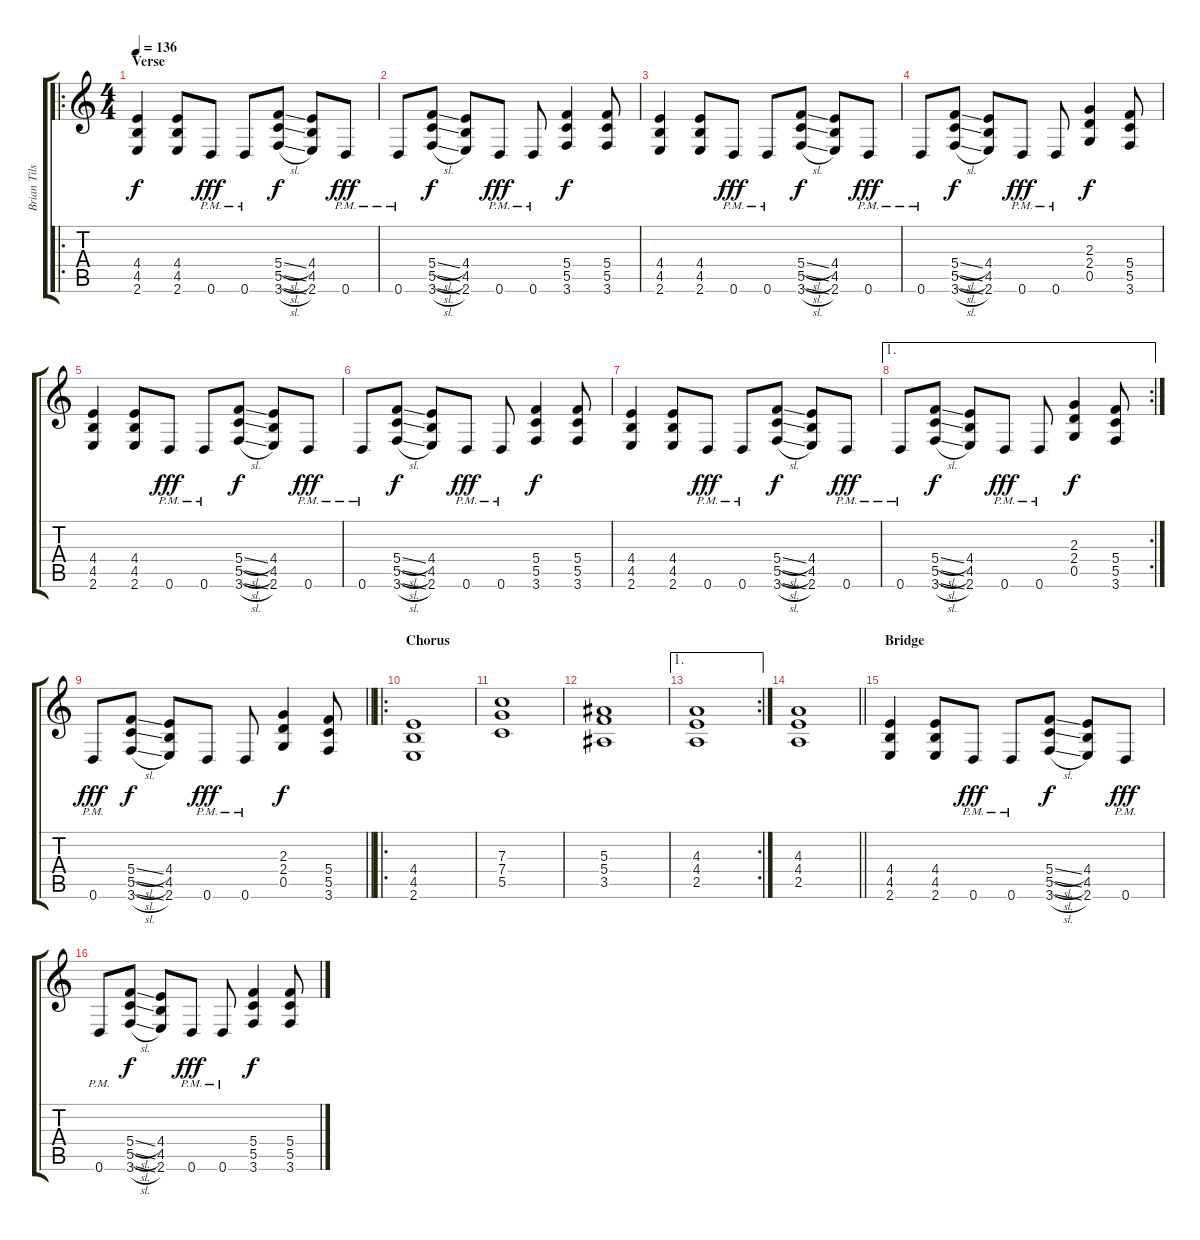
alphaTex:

\track ("Brian Tilse" "Brian Tils") {instrument distortionguitar}
\staff {score tabs}
\tuning (D4 A3 F3 C3 G2 D2) {hide}
\ro
\ts (4 4)
\section ("" "Verse")
\tempo 136
\clef g2
\ks c
(4.4 4.5 2.6).4{dy f} (4.4 4.5 2.6).8 0.6{pm}.8{dy fff} 0.6{pm}.8 (5.4{sl} 5.5{sl} 3.6{sl}).8{dy f} (4.4 4.5 2.6).8 0.6{pm}.8{dy fff} |
0.6{pm}.8 (5.4{sl} 5.5{sl} 3.6{sl}).8{dy f} (4.4 4.5 2.6).8 0.6{pm}.8{dy fff} 0.6{pm}.8 (5.4 5.5 3.6).4{dy f} (5.4 5.5 3.6).8 |
(4.4 4.5 2.6).4 (4.4 4.5 2.6).8 0.6{pm}.8{dy fff} 0.6{pm}.8 (5.4{sl} 5.5{sl} 3.6{sl}).8{dy f} (4.4 4.5 2.6).8 0.6{pm}.8{dy fff} |
0.6{pm}.8 (5.4{sl} 5.5{sl} 3.6{sl}).8{dy f} (4.4 4.5 2.6).8 0.6{pm}.8{dy fff} 0.6{pm}.8 (2.3 2.4 0.5).4{dy f} (5.4 5.5 3.6).8 |
(4.4 4.5 2.6).4 (4.4 4.5 2.6).8 0.6{pm}.8{dy fff} 0.6{pm}.8 (5.4{sl} 5.5{sl} 3.6{sl}).8{dy f} (4.4 4.5 2.6).8 0.6{pm}.8{dy fff} |
0.6{pm}.8 (5.4{sl} 5.5{sl} 3.6{sl}).8{dy f} (4.4 4.5 2.6).8 0.6{pm}.8{dy fff} 0.6{pm}.8 (5.4 5.5 3.6).4{dy f} (5.4 5.5 3.6).8 |
(4.4 4.5 2.6).4 (4.4 4.5 2.6).8 0.6{pm}.8{dy fff} 0.6{pm}.8 (5.4{sl} 5.5{sl} 3.6{sl}).8{dy f} (4.4 4.5 2.6).8 0.6{pm}.8{dy fff} |
\ae 1
\rc 2
0.6{pm}.8 (5.4{sl} 5.5{sl} 3.6{sl}).8{dy f} (4.4 4.5 2.6).8 0.6{pm}.8{dy fff} 0.6{pm}.8 (2.3 2.4 0.5).4{dy f} (5.4 5.5 3.6).8 |
\barLineRight lightlight
0.6{pm}.8{dy fff} (5.4{sl} 5.5{sl} 3.6{sl}).8{dy f} (4.4 4.5 2.6).8 0.6{pm}.8{dy fff} 0.6{pm}.8 (2.3 2.4 0.5).4{dy f} (5.4 5.5 3.6).8 |
\ro
\section ("" "Chorus")
(4.4 4.5 2.6).1 |
(7.3 7.4 5.5).1 |
(5.3 5.4 3.5).1 |
\ae 1
\rc 2
(4.3 4.4 2.5).1 |
\barLineRight lightlight
(4.3 4.4 2.5).1 |
\section ("" "Bridge")
(4.4 4.5 2.6).4 (4.4 4.5 2.6).8 0.6{pm}.8{dy fff} 0.6{pm}.8 (5.4{sl} 5.5{sl} 3.6{sl}).8{dy f} (4.4 4.5 2.6).8 0.6{pm}.8{dy fff} |
0.6{pm}.8 (5.4{sl} 5.5{sl} 3.6{sl}).8{dy f} (4.4 4.5 2.6).8 0.6{pm}.8{dy fff} 0.6{pm}.8 (5.4 5.5 3.6).4{dy f} (5.4 5.5 3.6).8
